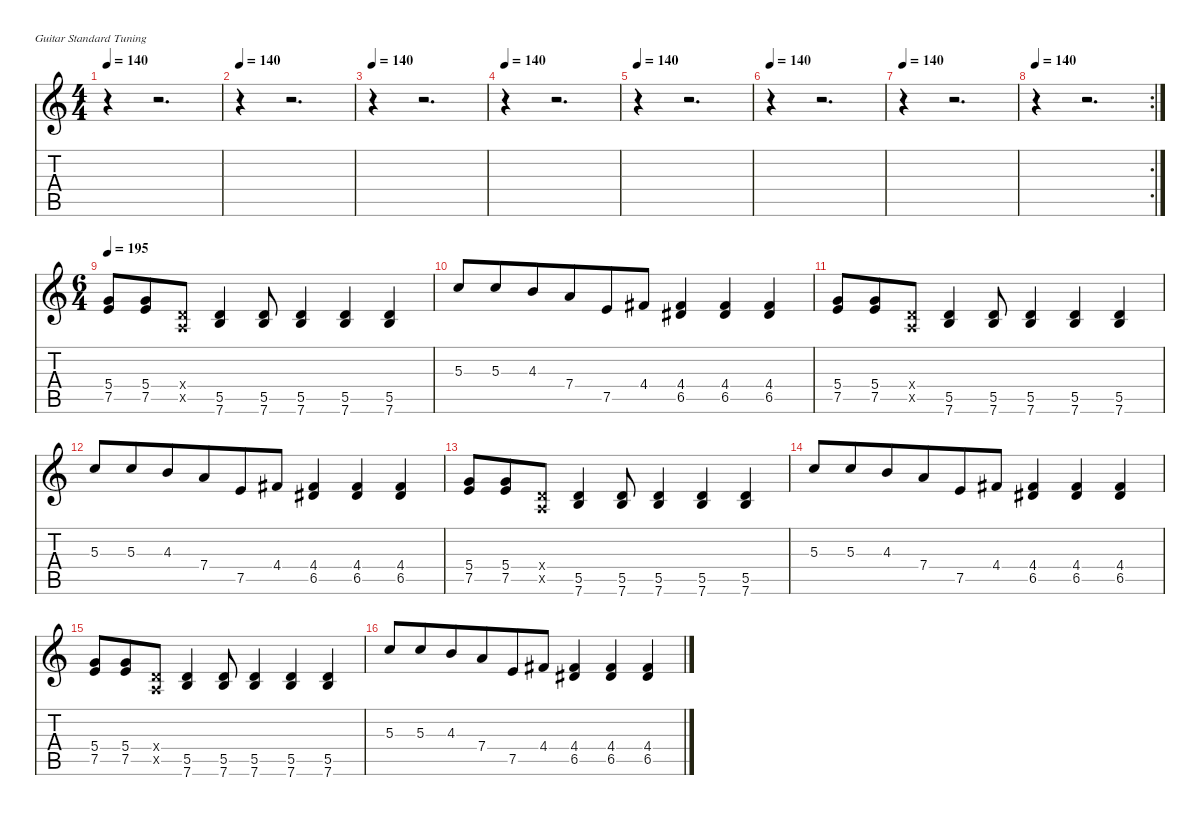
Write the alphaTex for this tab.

\defaultSystemsLayout 4
\hideDynamics
\bracketExtendMode nobrackets
\singleTrackTrackNamePolicy hidden
\multiTrackTrackNamePolicy hidden
\firstSystemTrackNameMode fullname
\firstSystemTrackNameOrientation horizontal
\otherSystemsTrackNameOrientation horizontal
\track ("Guitar 2" "dist.guit.") {instrument distortionguitar}
\staff {score tabs}
\tuning (E4 B3 G3 D3 A2 E2)
\ts (4 4)
\beaming (8 2 2 2 2)
\tempo 140
\clef g2
\ks c
r.4{dy f instrument distortionguitar beam Down} r.2{d beam Down} |
\tempo 140
r.4{beam Down} r.2{d beam Down} |
\tempo 140
r.4{beam Down} r.2{d beam Down} |
\tempo 140
r.4{beam Down} r.2{d beam Down} |
\tempo 140
r.4{beam Down} r.2{d beam Down} |
\tempo 140
r.4{beam Down} r.2{d beam Down} |
\tempo 140
r.4{beam Down} r.2{d beam Down} |
\rc 2
\tempo 140
r.4{beam Down} r.2{d beam Down} |
\ts (6 4)
\beaming (8 6 6)
\tempo 195
(5.4 7.5).8{beam Up} (5.4 7.5).8{beam Up} (0.4{x} 0.5{x}).8{beam Up} (5.5 7.6).4{beam Up} (5.5 7.6).8{beam Up} (5.5 7.6).4{beam Up} (5.5 7.6).4{beam Up} (5.5 7.6).4{beam Up} |
5.3.8{beam Up} 5.3.8{beam Up} 4.3.8{beam Up} 7.4.8{beam Up} 7.5.8{beam Up} 4.4{acc #}.8{beam Up} (4.4{acc #} 6.5{acc #}).4{beam Up} (4.4{acc #} 6.5{acc #}).4{beam Up} (4.4{acc #} 6.5{acc #}).4{beam Up} |
(5.4 7.5).8{beam Up} (5.4 7.5).8{beam Up} (0.4{x} 0.5{x}).8{beam Up} (5.5 7.6).4{beam Up} (5.5 7.6).8{beam Up} (5.5 7.6).4{beam Up} (5.5 7.6).4{beam Up} (5.5 7.6).4{beam Up} |
5.3.8{beam Up} 5.3.8{beam Up} 4.3.8{beam Up} 7.4.8{beam Up} 7.5.8{beam Up} 4.4{acc #}.8{beam Up} (4.4{acc #} 6.5{acc #}).4{beam Up} (4.4{acc #} 6.5{acc #}).4{beam Up} (4.4{acc #} 6.5{acc #}).4{beam Up} |
(5.4 7.5).8{beam Up} (5.4 7.5).8{beam Up} (0.4{x} 0.5{x}).8{beam Up} (5.5 7.6).4{beam Up} (5.5 7.6).8{beam Up} (5.5 7.6).4{beam Up} (5.5 7.6).4{beam Up} (5.5 7.6).4{beam Up} |
5.3.8{beam Up} 5.3.8{beam Up} 4.3.8{beam Up} 7.4.8{beam Up} 7.5.8{beam Up} 4.4{acc #}.8{beam Up} (4.4{acc #} 6.5{acc #}).4{beam Up} (4.4{acc #} 6.5{acc #}).4{beam Up} (4.4{acc #} 6.5{acc #}).4{beam Up} |
(5.4 7.5).8{beam Up} (5.4 7.5).8{beam Up} (0.4{x} 0.5{x}).8{beam Up} (5.5 7.6).4{beam Up} (5.5 7.6).8{beam Up} (5.5 7.6).4{beam Up} (5.5 7.6).4{beam Up} (5.5 7.6).4{beam Up} |
5.3.8{beam Up} 5.3.8{beam Up} 4.3.8{beam Up} 7.4.8{beam Up} 7.5.8{beam Up} 4.4{acc #}.8{beam Up} (4.4{acc #} 6.5{acc #}).4{beam Up} (4.4{acc #} 6.5{acc #}).4{beam Up} (4.4{acc #} 6.5{acc #}).4{beam Up}
